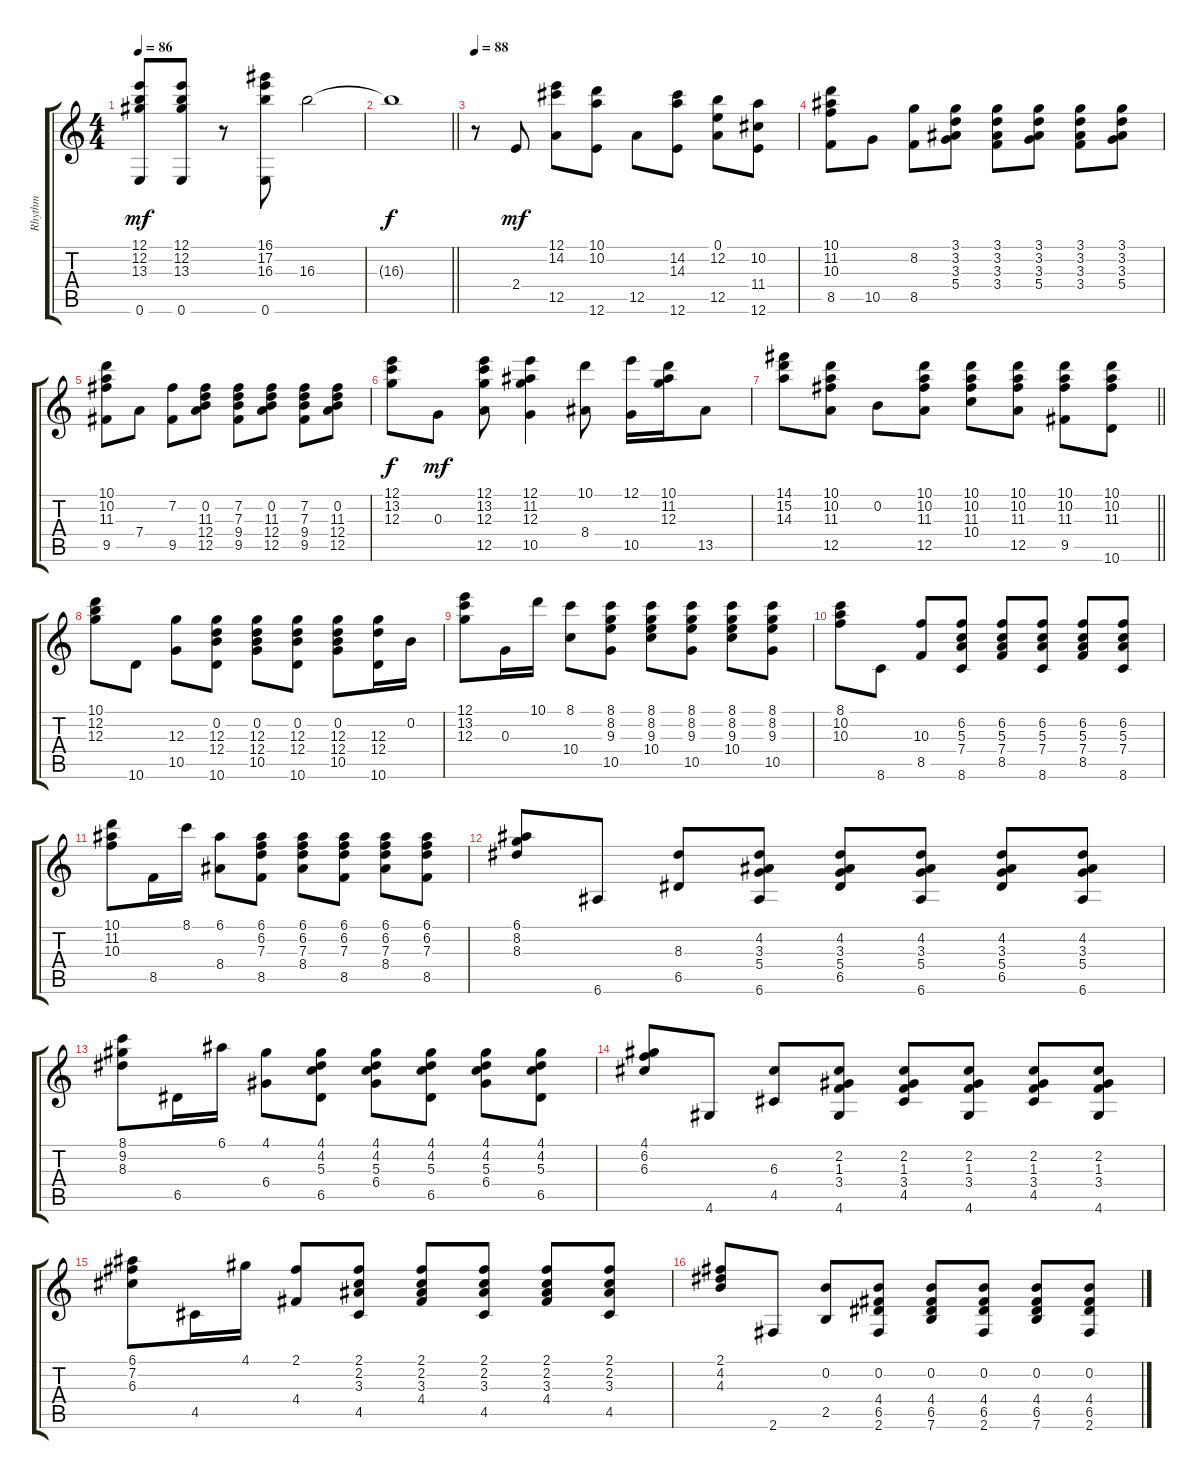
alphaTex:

\track ("Rhythm" "Rhythm") {instrument acousticguitarsteel}
\staff {score tabs}
\tuning (E4 B3 G3 D3 A2 E2) {hide}
\ts (4 4)
\tempo 86
\clef g2
\ks c
(12.1 12.2 13.3 0.6).8{dy mf} (12.1 12.2 13.3 0.6).8 r.8 (16.1 17.2 16.3 0.6).8 16.3.2 |
\barLineRight lightlight
16.3{t}.1{dy f} |
\tempo 88
r.8 2.4.8{dy mf} (12.1 14.2 12.5).8 (10.1 10.2 12.6).8 12.5.8 (14.2 14.3 12.6).8 (0.1 12.2 12.5).8 (10.2 11.4 12.6).8 |
(10.1 11.2 10.3 8.5).8 10.5.8 (8.2 8.5).8 (3.1 3.2 3.3 5.4).8 (3.1 3.2 3.3 3.4).8 (3.1 3.2 3.3 5.4).8 (3.1 3.2 3.3 3.4).8 (3.1 3.2 3.3 5.4).8 |
(10.1 10.2 11.3 9.5).8 7.4.8 (7.2 9.5).8 (0.2 11.3 12.4 12.5).8 (7.2 7.3 9.4 9.5).8 (0.2 11.3 12.4 12.5).8 (7.2 7.3 9.4 9.5).8 (0.2 11.3 12.4 12.5).8 |
(12.1 13.2 12.3).8{dy f} 0.3.8{dy mf} (12.1 13.2 12.3 12.5).8 (12.1 11.2 12.3 10.5).4 (10.1 8.4).8 (12.1 10.5).16 (10.1 11.2 12.3).16 13.5.8 |
\barLineRight lightlight
(14.1 15.2 14.3).8 (10.1 10.2 11.3 12.5).8 0.2.8 (10.1 10.2 11.3 12.5).8 (10.1 10.2 11.3 10.4).8 (10.1 10.2 11.3 12.5).8 (10.1 10.2 11.3 9.5).8 (10.1 10.2 11.3 10.6).8 |
(10.1 12.2 12.3).8 10.6.8 (12.3 10.5).8 (0.2 12.3 12.4 10.6).8 (0.2 12.3 12.4 10.5).8 (0.2 12.3 12.4 10.6).8 (0.2 12.3 12.4 10.5).8 (12.3 12.4 10.6).16 0.2.16 |
(12.1 13.2 12.3).8 0.3.16 10.1.16 (8.1 10.4).8 (8.1 8.2 9.3 10.5).8 (8.1 8.2 9.3 10.4).8 (8.1 8.2 9.3 10.5).8 (8.1 8.2 9.3 10.4).8 (8.1 8.2 9.3 10.5).8 |
(8.1 10.2 10.3).8 8.6.8 (10.3 8.5).8 (6.2 5.3 7.4 8.6).8 (6.2 5.3 7.4 8.5).8 (6.2 5.3 7.4 8.6).8 (6.2 5.3 7.4 8.5).8 (6.2 5.3 7.4 8.6).8 |
(10.1 11.2 10.3).8 8.5.16 8.1.16 (6.1 8.4).8 (6.1 6.2 7.3 8.5).8 (6.1 6.2 7.3 8.4).8 (6.1 6.2 7.3 8.5).8 (6.1 6.2 7.3 8.4).8 (6.1 6.2 7.3 8.5).8 |
(6.1 8.2 8.3).8 6.6.8 (8.3 6.5).8 (4.2 3.3 5.4 6.6).8 (4.2 3.3 5.4 6.5).8 (4.2 3.3 5.4 6.6).8 (4.2 3.3 5.4 6.5).8 (4.2 3.3 5.4 6.6).8 |
(8.1 9.2 8.3).8 6.5.16 6.1.16 (4.1 6.4).8 (4.1 4.2 5.3 6.5).8 (4.1 4.2 5.3 6.4).8 (4.1 4.2 5.3 6.5).8 (4.1 4.2 5.3 6.4).8 (4.1 4.2 5.3 6.5).8 |
(4.1 6.2 6.3).8 4.6.8 (6.3 4.5).8 (2.2 1.3 3.4 4.6).8 (2.2 1.3 3.4 4.5).8 (2.2 1.3 3.4 4.6).8 (2.2 1.3 3.4 4.5).8 (2.2 1.3 3.4 4.6).8 |
(6.1 7.2 6.3).8 4.5.16 4.1.16 (2.1 4.4).8 (2.1 2.2 3.3 4.5).8 (2.1 2.2 3.3 4.4).8 (2.1 2.2 3.3 4.5).8 (2.1 2.2 3.3 4.4).8 (2.1 2.2 3.3 4.5).8 |
(2.1 4.2 4.3).8 2.6.8 (0.2 2.5).8 (0.2 4.4 6.5 2.6).8 (0.2 4.4 6.5 7.6).8 (0.2 4.4 6.5 2.6).8 (0.2 4.4 6.5 7.6).8 (0.2 4.4 6.5 2.6).8
